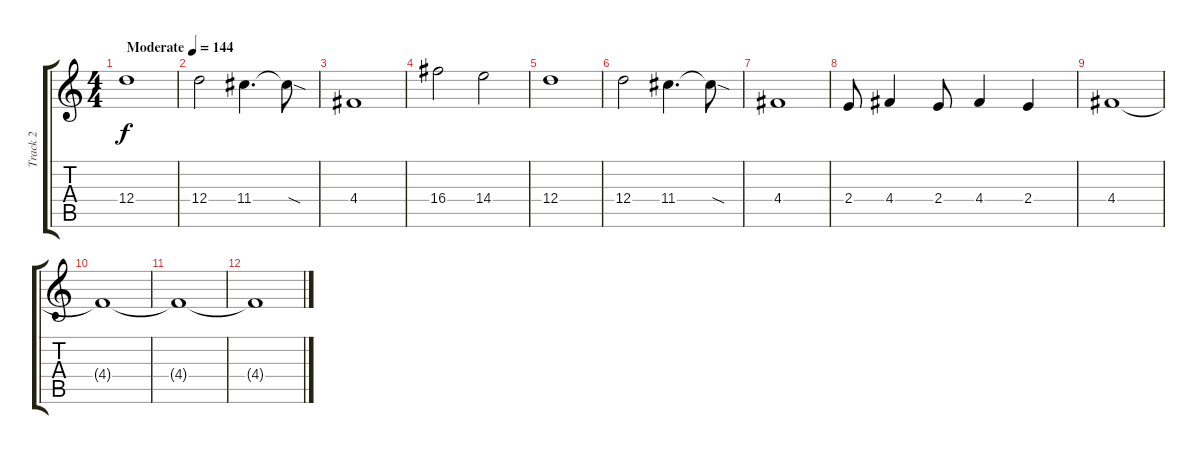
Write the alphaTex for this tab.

\track ("Track 2" "Track 2") {instrument electricguitarjazz}
\staff {score tabs}
\tuning (E4 B3 G3 D3 A2 D2) {hide}
\ts (4 4)
\tempo (144 "Moderate")
\clef g2
\ks c
12.4.1{dy f instrument electricguitarjazz} |
12.4.2 11.4.4{d} 11.4{sod t}.8 |
4.4.1 |
16.4.2 14.4.2 |
12.4.1 |
12.4.2 11.4.4{d} 11.4{sod t}.8 |
4.4.1 |
2.4.8 4.4.4 2.4.8 4.4.4 2.4.4 |
4.4.1 |
4.4{t}.1 |
4.4{t}.1 |
4.4{t}.1
